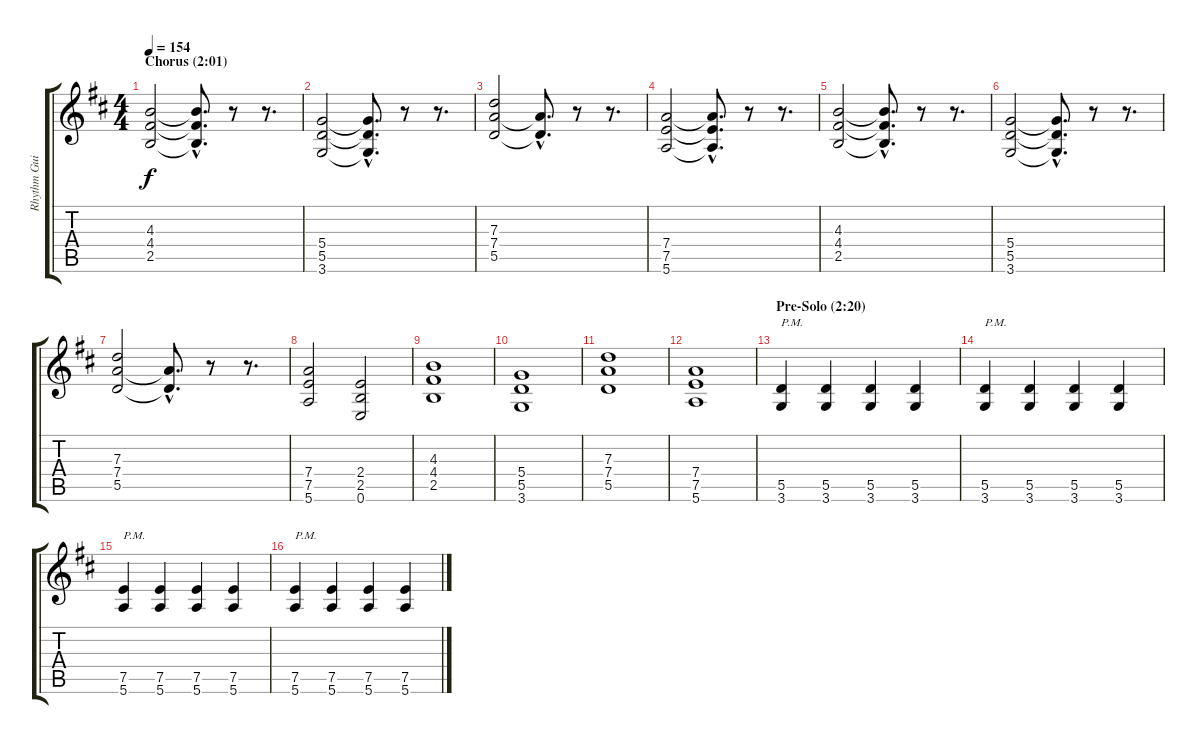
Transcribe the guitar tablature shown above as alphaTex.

\track ("Rhythm Guitar 1" "Rhythm Gui") {instrument distortionguitar}
\staff {score tabs}
\tuning (E4 B3 G3 D3 A2 E2) {hide}
\ts (4 4)
\section ("" "Chorus (2:01)")
\tempo 154
\clef g2
\ks d
(4.3 4.4 2.5).2{dy f} (4.3{hac t} 4.4{hac t} 2.5{hac t}).8{d} r.8 r.8{d} |
(5.4 5.5 3.6).2 (5.4{hac t} 5.5{hac t} 3.6{hac t}).8{d} r.8 r.8{d} |
(7.3 7.4 5.5).2 (7.4{hac t} 5.5{hac t}).8{d} r.8 r.8{d} |
(7.4 7.5 5.6).2 (7.4{hac t} 7.5{hac t} 5.6{hac t}).8{d} r.8 r.8{d} |
(4.3 4.4 2.5).2 (4.3{hac t} 4.4{hac t} 2.5{hac t}).8{d} r.8 r.8{d} |
(5.4 5.5 3.6).2 (5.4{hac t} 5.5{hac t} 3.6{hac t}).8{d} r.8 r.8{d} |
(7.3 7.4 5.5).2 (7.4{hac t} 5.5{hac t}).8{d} r.8 r.8{d} |
(7.4 7.5 5.6).2 (2.4 2.5 0.6).2 |
(4.3 4.4 2.5).1 |
(5.4 5.5 3.6).1 |
(7.3 7.4 5.5).1 |
(7.4 7.5 5.6).1 |
\section ("" "Pre-Solo (2:20)")
(5.5 3.6).4{txt "P.M."} (5.5 3.6).4 (5.5 3.6).4 (5.5 3.6).4 |
(5.5 3.6).4{txt "P.M."} (5.5 3.6).4 (5.5 3.6).4 (5.5 3.6).4 |
(7.5 5.6).4{txt "P.M."} (7.5 5.6).4 (7.5 5.6).4 (7.5 5.6).4 |
(7.5 5.6).4{txt "P.M."} (7.5 5.6).4 (7.5 5.6).4 (7.5 5.6).4
